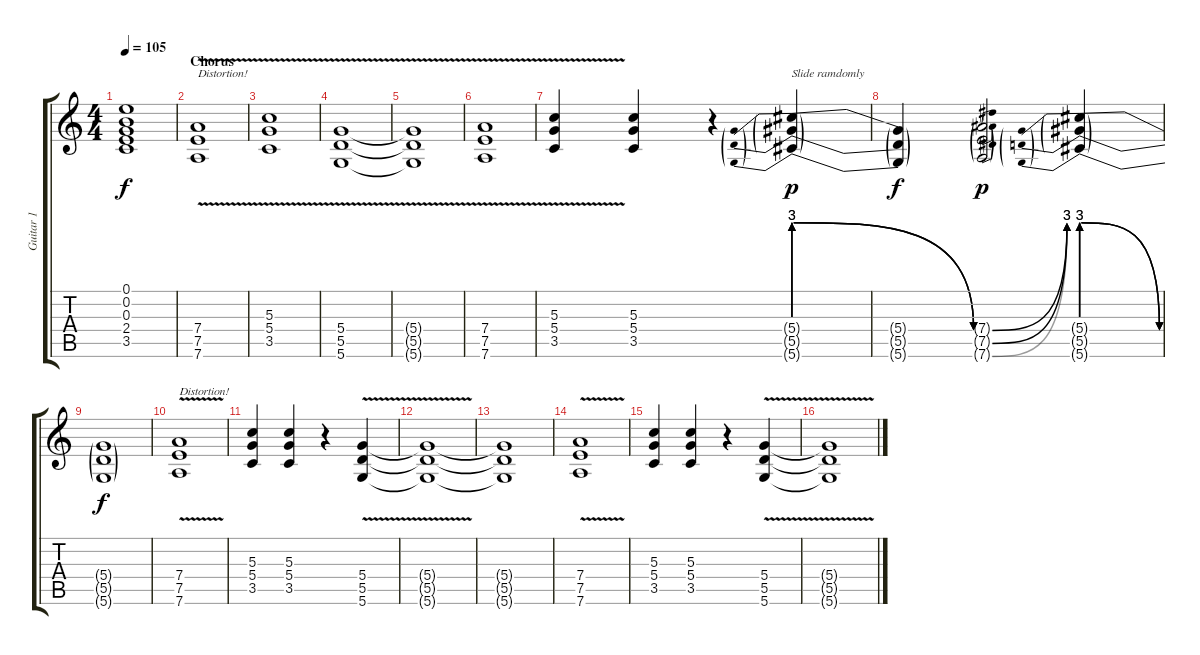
\track ("Guitar 1" "Guitar 1") {instrument overdrivenguitar}
\staff {score tabs}
\tuning (E4 B3 G3 D3 A2 D2) {hide}
\ts (4 4)
\tempo 105
\clef g2
\ks c
(0.1{t} 0.2{t} 0.3{t} 2.4{t} 3.5{t}).1{dy f} |
\section ("" "Chorus")
(7.4 7.5 7.6{v}).1{txt "Distortion!" volume 12 balance 8 instrument distortionguitar} |
(5.3 5.4 3.5{v}).1 |
(5.4 5.5 5.6{v}).1 |
(5.4{t} 5.5{t} 5.6{t}).1 |
(7.4 7.5 7.6{v}).1 |
(5.3 5.4 3.5{v}).4 (5.3 5.4 3.5).4 r.4 (5.4{be (prebendrelease 0 12 60 0) g} 5.5{be (prebendrelease 0 12 60 0) g} 5.6{be (prebendrelease 0 12 60 0) g}).4{txt "Slide ramdomly" dy p} |
(5.4{t} 5.5{t} 5.6{t}).4{dy f} (7.4{be (bend 0 0 60 12) g} 7.5{be (bend 0 0 60 12) g} 7.6{be (bend 0 0 60 12) g}).2{dy p} (5.4{be (prebendrelease 0 12 60 0) g} 5.5{be (prebendrelease 0 12 60 0) g} 5.6{be (prebendrelease 0 12 60 0) g}).4 |
(5.4{t} 5.5{t} 5.6{t}).1{dy f} |
(7.4 7.5 7.6{v}).1{txt "Distortion!" volume 12 balance 8 instrument distortionguitar} |
(5.3 5.4 3.5).4 (5.3 5.4 3.5).4 r.4 (5.4{v} 5.5 5.6).4 |
(5.4{t} 5.5{t} 5.6{t}).1 |
(5.4{t} 5.5{t} 5.6{t}).1 |
(7.4 7.5 7.6{v}).1 |
(5.3 5.4 3.5).4 (5.3 5.4 3.5).4 r.4 (5.4{v} 5.5 5.6).4 |
(5.4{t} 5.5{t} 5.6{t}).1
